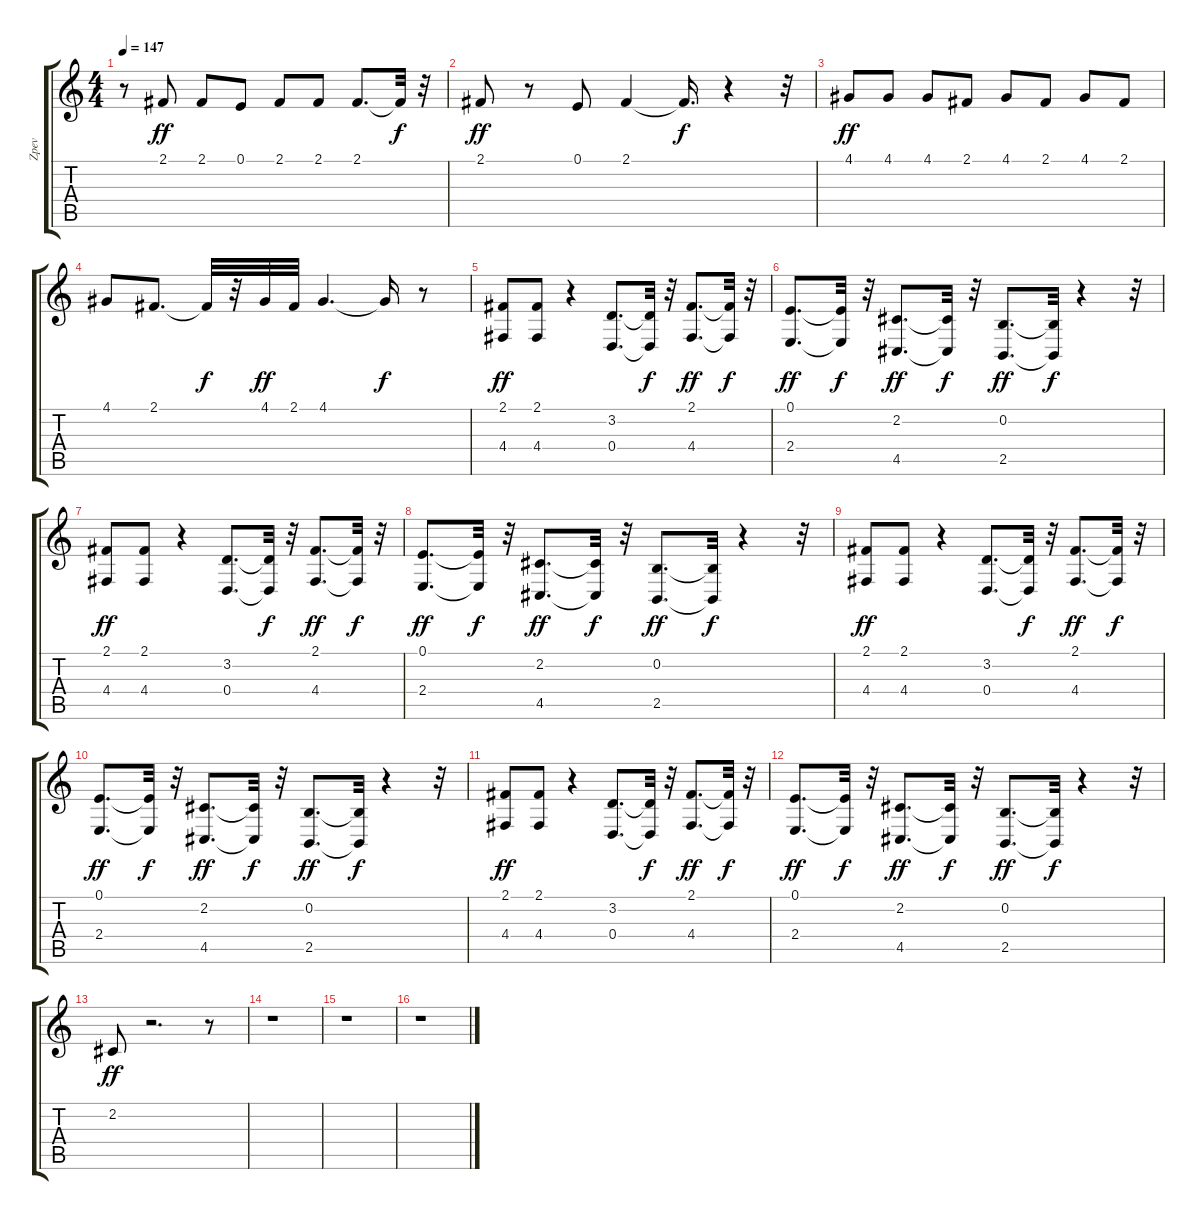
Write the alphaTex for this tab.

\track ("Zpev" "Zpev") {instrument lead8bassandlead}
\staff {score tabs}
\tuning (E4 B3 G3 D3 A2 E2) {hide}
\ts (4 4)
\tempo 147
\clef g2
\ks c
r.8{dy ff} 2.1.8 2.1.8 0.1.8 2.1.8 2.1.8 2.1.8{d} 2.1{t}.32{dy f} r.32 |
2.1.8{dy ff} r.8 0.1.8 2.1.4 2.1{t}.16{d dy f} r.4 r.32 |
4.1.8{dy ff} 4.1.8 4.1.8 2.1.8 4.1.8 2.1.8 4.1.8 2.1.8 |
4.1.8 2.1.8{d} 2.1{t}.32{dy f} r.32 4.1.32{dy ff} 2.1.32 4.1.4{d} 4.1{t}.16{dy f} r.8 |
(2.1 4.4).8{dy ff} (2.1 4.4).8 r.4 (3.2 0.4).8{d} (3.2{t} 0.4{t}).32{dy f} r.32 (2.1 4.4).8{d dy ff} (2.1{t} 4.4{t}).32{dy f} r.32 |
(0.1 2.4).8{d dy ff} (0.1{t} 2.4{t}).32{dy f} r.32 (2.2 4.5).8{d dy ff} (2.2{t} 4.5{t}).32{dy f} r.32 (0.2 2.5).8{d dy ff} (0.2{t} 2.5{t}).32{dy f} r.4 r.32 |
(2.1 4.4).8{dy ff} (2.1 4.4).8 r.4 (3.2 0.4).8{d} (3.2{t} 0.4{t}).32{dy f} r.32 (2.1 4.4).8{d dy ff} (2.1{t} 4.4{t}).32{dy f} r.32 |
(0.1 2.4).8{d dy ff} (0.1{t} 2.4{t}).32{dy f} r.32 (2.2 4.5).8{d dy ff} (2.2{t} 4.5{t}).32{dy f} r.32 (0.2 2.5).8{d dy ff} (0.2{t} 2.5{t}).32{dy f} r.4 r.32 |
(2.1 4.4).8{dy ff} (2.1 4.4).8 r.4 (3.2 0.4).8{d} (3.2{t} 0.4{t}).32{dy f} r.32 (2.1 4.4).8{d dy ff} (2.1{t} 4.4{t}).32{dy f} r.32 |
(0.1 2.4).8{d dy ff} (0.1{t} 2.4{t}).32{dy f} r.32 (2.2 4.5).8{d dy ff} (2.2{t} 4.5{t}).32{dy f} r.32 (0.2 2.5).8{d dy ff} (0.2{t} 2.5{t}).32{dy f} r.4 r.32 |
(2.1 4.4).8{dy ff} (2.1 4.4).8 r.4 (3.2 0.4).8{d} (3.2{t} 0.4{t}).32{dy f} r.32 (2.1 4.4).8{d dy ff} (2.1{t} 4.4{t}).32{dy f} r.32 |
(0.1 2.4).8{d dy ff} (0.1{t} 2.4{t}).32{dy f} r.32 (2.2 4.5).8{d dy ff} (2.2{t} 4.5{t}).32{dy f} r.32 (0.2 2.5).8{d dy ff} (0.2{t} 2.5{t}).32{dy f} r.4 r.32 |
2.2.8{dy ff} r.2{d} r.8 |
r.1 |
r.1 |
r.1
